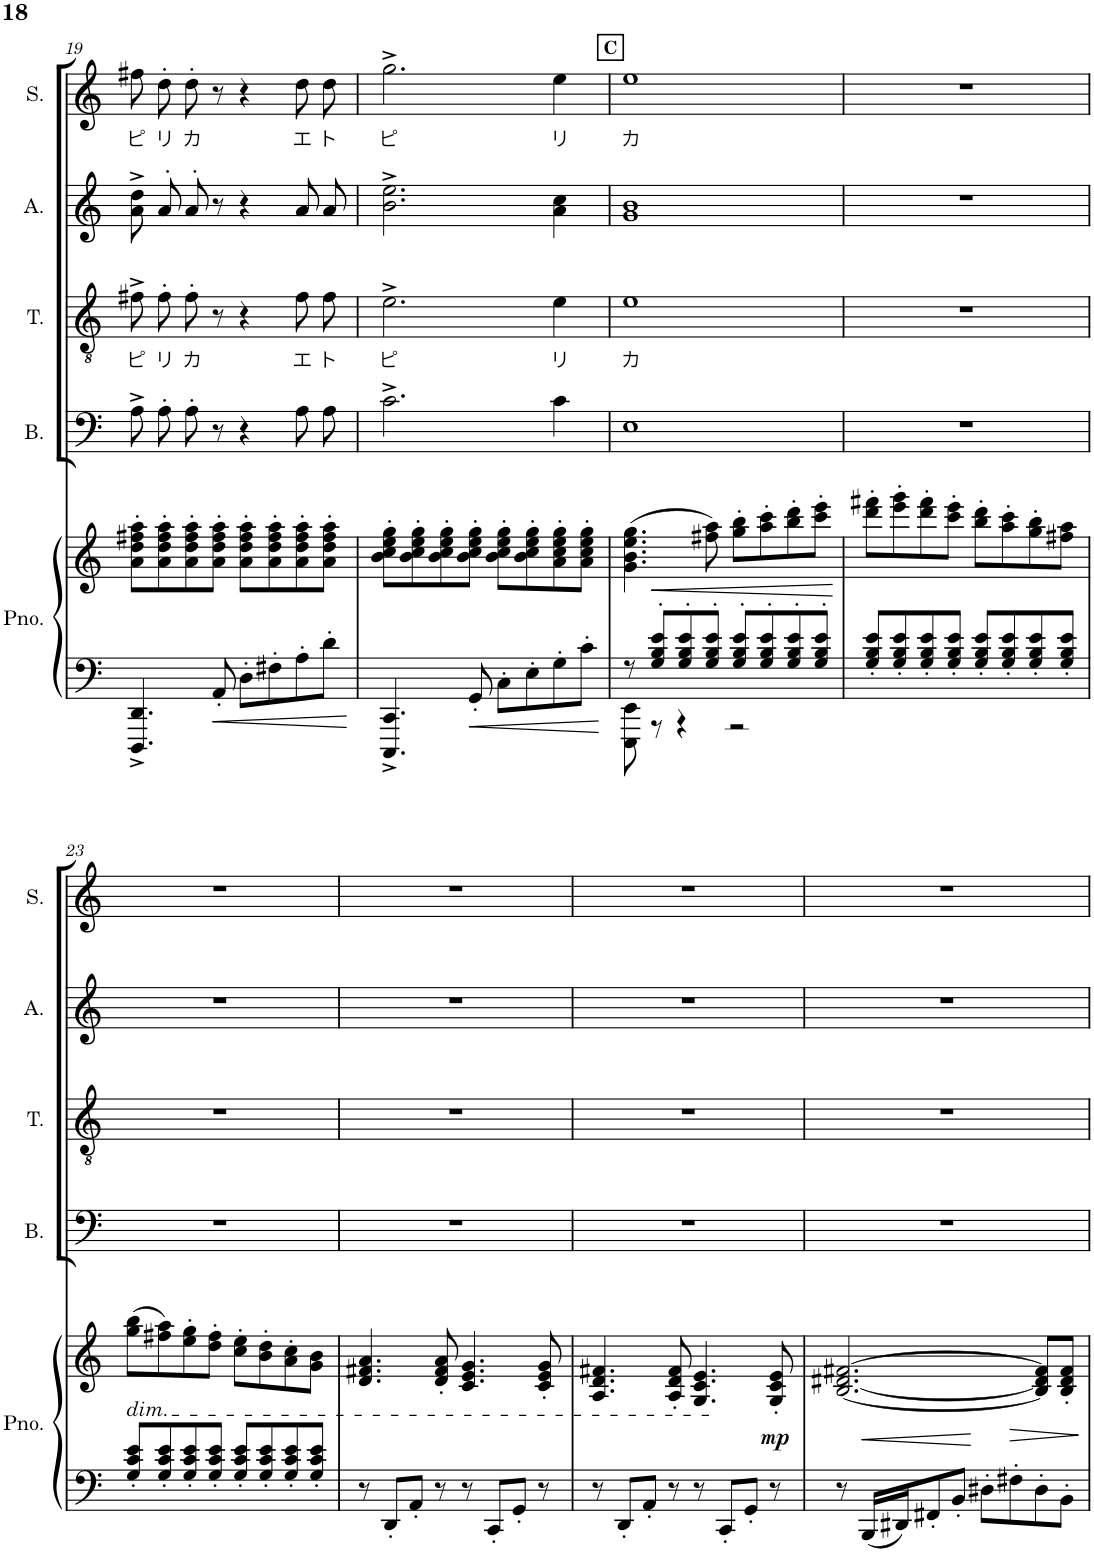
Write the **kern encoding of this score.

**kern	**kern	**dynam	**kern	**kern	**text	**kern	**kern	**text
*part5	*part5	*part5	*part4	*part3	*part3	*part2	*part1	*part1
*staff6	*staff5	*staff5/6	*staff4	*staff3	*staff3	*staff2	*staff1	*staff1
*I"Piano	*	*	*I"Bass	*I"Tenor	*	*I"Alto	*I"Soprano	*
*I'Pno.	*	*	*I'B.	*I'T.	*	*I'A.	*I'S.	*
!!LO:PB:g=z
*clefF4	*clefG2	*	*clefF4	*clefGv2	*	*clefG2	*clefG2	*
*k[]	*k[]	*	*k[]	*k[]	*	*k[]	*k[]	*
*M4/4	*M4/4	*	*M4/4	*M4/4	*	*M4/4	*M4/4	*
=19	=19	=19	=19	=19	=19	=19	=19	=19
!	!	!	!	!	!LO:LY:b	!	!	!LO:LY:b
4.DDD/^ 4.DD/^	8a\' 8dd\' 8ff#X\' 8aa\'L	.	8A^\L	8f#X^\L	ピ	8a^/ 8dd^/L	8ff#X\L	ピ
!	!	!	!	!	!LO:LY:b	!	!	!LO:LY:b
.	8a\' 8dd\' 8ff#\' 8aa\'	.	8A'\J	8f#'\J	リ	8a'>/J	8dd'\J	リ
!	!	!	!	!	!LO:LY:b	!	!	!LO:LY:b
.	8a\' 8dd\' 8ff#\' 8aa\'	.	8A'\	8f#'\	カ	8a'>/	8dd'\	カ
8AA'/	8a\' 8dd\' 8ff#\' 8aa\'J	.	8r	8r	.	8r	8r	.
8D'\L	8a\' 8dd\' 8ff#\' 8aa\'L	.	4r	4r	.	4r	4r	.
8F#X'\	8a\' 8dd\' 8ff#\' 8aa\'	.	.	.	.	.	.	.
!	!	!	!	!	!LO:LY:b	!	!	!LO:LY:b
8A'\	8a\' 8dd\' 8ff#\' 8aa\'	.	8A\L	8f#\L	エ	8a/L	8dd\L	エ
!	!	!	!	!	!LO:LY:b	!	!	!LO:LY:b
8d'\J	8a\' 8dd\' 8ff#\' 8aa\'J	.	8A\J	8f#\J	ト	8a/J	8dd\J	ト
=20	=20	=20	=20	=20	=20	=20	=20	=20
!	!	!	!	!	!LO:LY:b	!	!	!LO:LY:b
4.CCC/^ 4.CC/^	8b\' 8cc\' 8ee\' 8gg\'L	.	2.c^\	2.e^\	ピ	2.b\^ 2.ee\^	2.gg^\	ピ
.	8b\' 8cc\' 8ee\' 8gg\'	.	.	.	.	.	.	.
.	8b\' 8cc\' 8ee\' 8gg\'	.	.	.	.	.	.	.
8GG'/	8b\' 8cc\' 8ee\' 8gg\'J	.	.	.	.	.	.	.
8C'\L	8b\' 8cc\' 8ee\' 8gg\'L	.	.	.	.	.	.	.
8E'\	8b\' 8cc\' 8ee\' 8gg\'	.	.	.	.	.	.	.
!	!	!	!	!	!LO:LY:b	!	!	!LO:LY:b
8G'\	8a\' 8cc\' 8ee\' 8gg\'	.	4c\	4e\	リ	4a\ 4cc\	4ee\	リ
8c'\J	8a\' 8cc\' 8ee\' 8gg\'J	.	.	.	.	.	.	.
!!LO:REH:place=s1:a:B:cj:fs=9:t=C
=21	=21	=21	=21	=21	=21	=21	=21	=21
*^	*	*	*	*	*	*	*	*
!	!	!	!	!	!	!LO:LY:b	!	!	!LO:LY:b
8r	8EEE\ 8EE\	(4.g\ 4.b\ 4.ee\ 4.gg\	.	1E	1e	カ	1g 1b	1ee	カ
8G/' 8B/' 8e/'L	8rCC	.	.	.	.	.	.	.	.
8G/' 8B/' 8e/'	4rDD	.	.	.	.	.	.	.	.
8G/' 8B/' 8e/'J	.	8ff#X\ 8aa\)	.	.	.	.	.	.	.
8G/' 8B/' 8e/'L	2rCC	8gg\' 8bb\'L	.	.	.	.	.	.	.
8G/' 8B/' 8e/'	.	8aa\' 8ccc\'	.	.	.	.	.	.	.
8G/' 8B/' 8e/'	.	8bb\' 8ddd\'	.	.	.	.	.	.	.
8G/' 8B/' 8e/'J	.	8ccc\' 8eee\'J	.	.	.	.	.	.	.
*v	*v	*	*	*	*	*	*	*	*
=22	=22	=22	=22	=22	=22	=22	=22	=22
8G/' 8B/' 8e/'L	8ddd\' 8fff#X\'L	.	1r	1r	.	1r	1r	.
8G/' 8B/' 8e/'	8eee\' 8ggg\'	.	.	.	.	.	.	.
8G/' 8B/' 8e/'	8ddd\' 8fff#\'	.	.	.	.	.	.	.
8G/' 8B/' 8e/'J	8ccc\' 8eee\'J	.	.	.	.	.	.	.
8G/' 8B/' 8e/'L	8bb\' 8ddd\'L	.	.	.	.	.	.	.
8G/' 8B/' 8e/'	8aa\' 8ccc\'	.	.	.	.	.	.	.
8G/' 8B/' 8e/'	8gg\' 8bb\'	.	.	.	.	.	.	.
8G/' 8B/' 8e/'J	8ff#X\ 8aa\J	.	.	.	.	.	.	.
!!LO:LB:g=z
=23	=23	=23	=23	=23	=23	=23	=23	=23
!LO:TX:a:i:t=dim.	!	!	!	!	!	!	!	!
8G/' 8c/' 8e/'L	(8gg\ 8bb\L	.	1r	1r	.	1r	1r	.
8G/' 8c/' 8e/'	8ff#X\ 8aa\)	.	.	.	.	.	.	.
8G/' 8c/' 8e/'	8ee\' 8gg\'	.	.	.	.	.	.	.
8G/' 8c/' 8e/'J	8dd\' 8ff#\'J	.	.	.	.	.	.	.
8G/' 8c/' 8e/'L	8cc\' 8ee\'L	.	.	.	.	.	.	.
8G/' 8c/' 8e/'	8b\' 8dd\'	.	.	.	.	.	.	.
8G/' 8c/' 8e/'	8a\' 8cc\'	.	.	.	.	.	.	.
8G/' 8c/' 8e/'J	8g\ 8b\J	.	.	.	.	.	.	.
=24	=24	=24	=24	=24	=24	=24	=24	=24
8r	4.d/ 4.f#X/ 4.a/	.	1r	1r	.	1r	1r	.
8DD'/L	.	.	.	.	.	.	.	.
8AA'/J	.	.	.	.	.	.	.	.
8r	8d/' 8f#/' 8a/'	.	.	.	.	.	.	.
8r	4.c/ 4.e/ 4.g/	.	.	.	.	.	.	.
8CC'/L	.	.	.	.	.	.	.	.
8GG'/J	.	.	.	.	.	.	.	.
8r	8c/' 8e/' 8g/'	.	.	.	.	.	.	.
=25	=25	=25	=25	=25	=25	=25	=25	=25
8r	4.A/ 4.d/ 4.f#X/	.	1r	1r	.	1r	1r	.
8DD'/L	.	.	.	.	.	.	.	.
8AA'/J	.	.	.	.	.	.	.	.
8r	8A/' 8d/' 8f#/'	.	.	.	.	.	.	.
8r	4.G/ 4.c/ 4.e/	.	.	.	.	.	.	.
8CC'/L	.	.	.	.	.	.	.	.
8GG'/J	.	.	.	.	.	.	.	.
!	!	!LO:DY:b	!	!	!	!	!	!
8r	8G/' 8c/' 8e/'	mp	.	.	.	.	.	.
=26	=26	=26	=26	=26	=26	=26	=26	=26
8r	[2.B/ [2.d#X/ [2.f#X/	.	1r	1r	.	1r	1r	.
16BBB/LL	.	.	.	.	.	.	.	.
16DD#X/J	.	.	.	.	.	.	.	.
8FF#X'/	.	.	.	.	.	.	.	.
8BB'/J	.	.	.	.	.	.	.	.
8D#X'\L	.	.	.	.	.	.	.	.
8F#X'\	.	.	.	.	.	.	.	.
8D#'\	8B/] 8d#/] 8f#/]L	.	.	.	.	.	.	.
8BB'\J	8B/' 8d#/' 8f#/'J	.	.	.	.	.	.	.
=	=	=	=	=	=	=	=	=
*-	*-	*-	*-	*-	*-	*-	*-	*-
